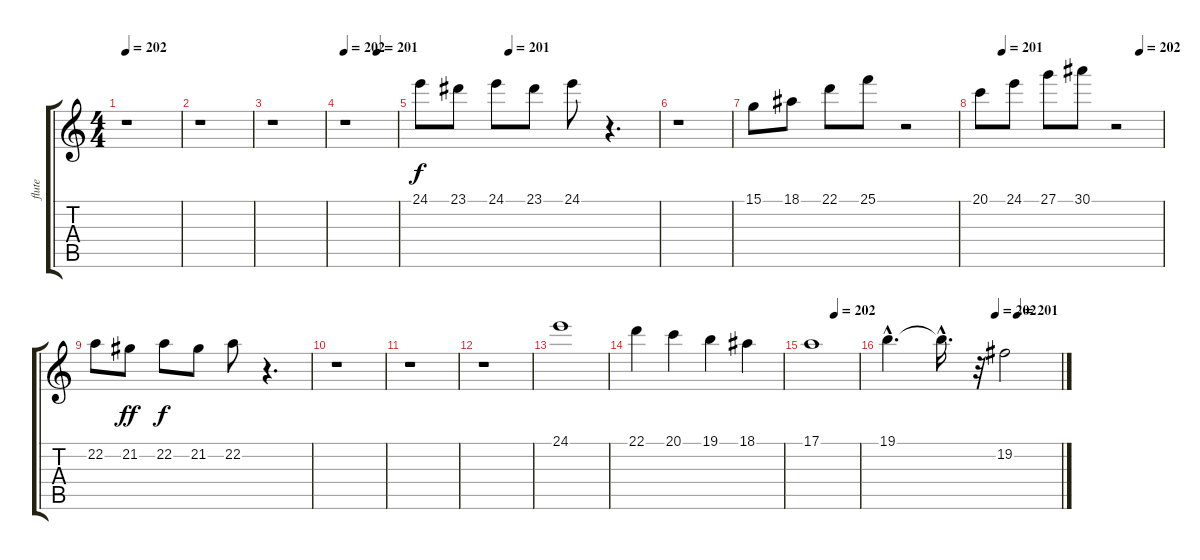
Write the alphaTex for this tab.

\track ("flute" "flute") {instrument flute}
\staff {score tabs}
\tuning (E4 B3 G3 D3 A2 E2) {hide}
\ts (4 4)
\tempo 202
\clef g2
\ks c
r.1{dy ff} |
r.1 |
r.1 |
\tempo 202
\tempo (201 0.625)
r.1 |
\tempo (201 0.375)
24.1.8{dy f} 23.1.8 24.1.8 23.1.8 24.1.8 r.4{d} |
r.1 |
15.1.8 18.1.8 22.1.8 25.1.8 r.2 |
\tempo (201 0.125)
\tempo (202 0.875)
20.1.8 24.1.8 27.1.8 30.1.8 r.2 |
22.2.8 21.2.8{dy ff} 22.2.8{dy f} 21.2.8 22.2.8 r.4{d} |
r.1 |
r.1 |
r.1 |
24.1.1 |
22.1.4 20.1.4 19.1.4 18.1.4 |
\tempo (202 0.5)
17.1.1 |
\tempo (202 0.625)
\tempo (201 0.75)
19.1{hac}.4{d} 19.1{hac t}.16{d} r.32 19.2.2
